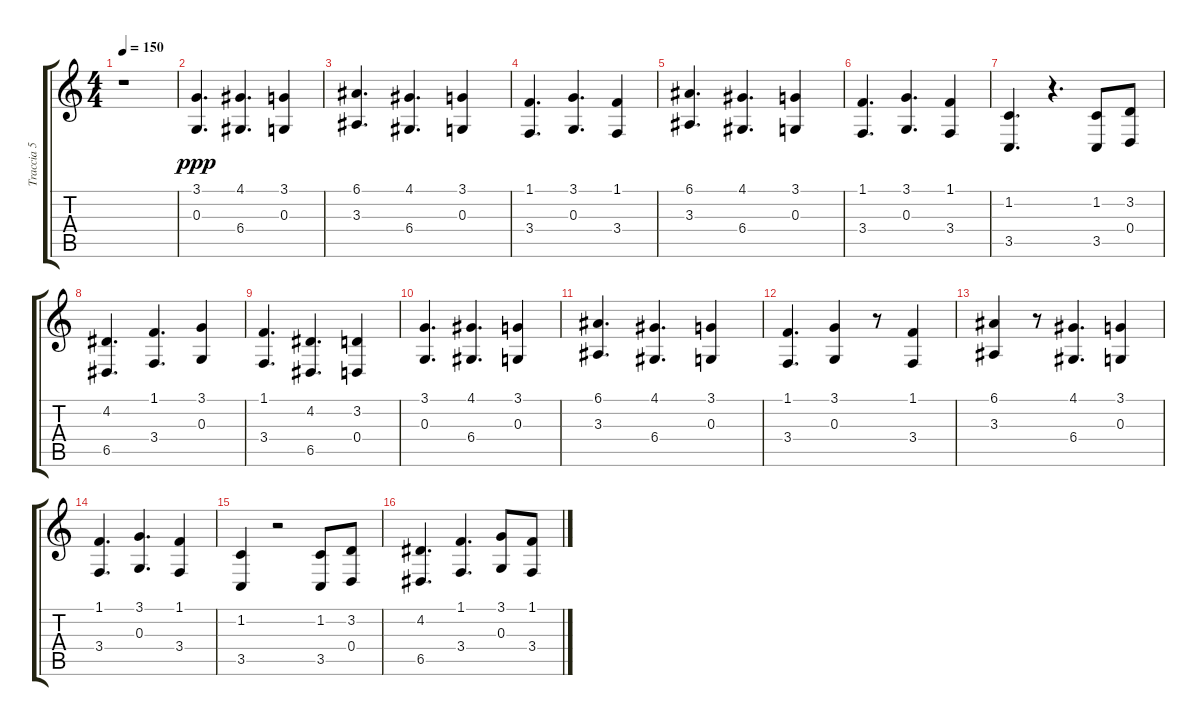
\track ("Traccia 5" "Traccia 5") {instrument choiraahs}
\staff {score tabs}
\tuning (E4 B3 G3 D3 A2 E2) {hide}
\ts (4 4)
\tempo 150
\clef g2
\ks c
r.1{dy f} |
(3.1 0.3).4{d dy ppp} (4.1 6.4).4{d} (3.1 0.3).4 |
(6.1 3.3).4{d} (4.1 6.4).4{d} (3.1 0.3).4 |
(1.1 3.4).4{d} (3.1 0.3).4{d} (1.1 3.4).4 |
(6.1 3.3).4{d} (4.1 6.4).4{d} (3.1 0.3).4 |
(1.1 3.4).4{d} (3.1 0.3).4{d} (1.1 3.4).4 |
(1.2 3.5).4{d} r.4{d} (1.2 3.5).8 (3.2 0.4).8 |
(4.2 6.5).4{d} (1.1 3.4).4{d} (3.1 0.3).4 |
(1.1 3.4).4{d} (4.2 6.5).4{d} (3.2 0.4).4 |
(3.1 0.3).4{d} (4.1 6.4).4{d} (3.1 0.3).4 |
(6.1 3.3).4{d} (4.1 6.4).4{d} (3.1 0.3).4 |
(1.1 3.4).4{d} (3.1 0.3).4 r.8 (1.1 3.4).4 |
(6.1 3.3).4 r.8 (4.1 6.4).4{d} (3.1 0.3).4 |
(1.1 3.4).4{d} (3.1 0.3).4{d} (1.1 3.4).4 |
(1.2 3.5).4 r.2 (1.2 3.5).8 (3.2 0.4).8 |
(4.2 6.5).4{d} (1.1 3.4).4{d} (3.1 0.3).8 (1.1 3.4).8
